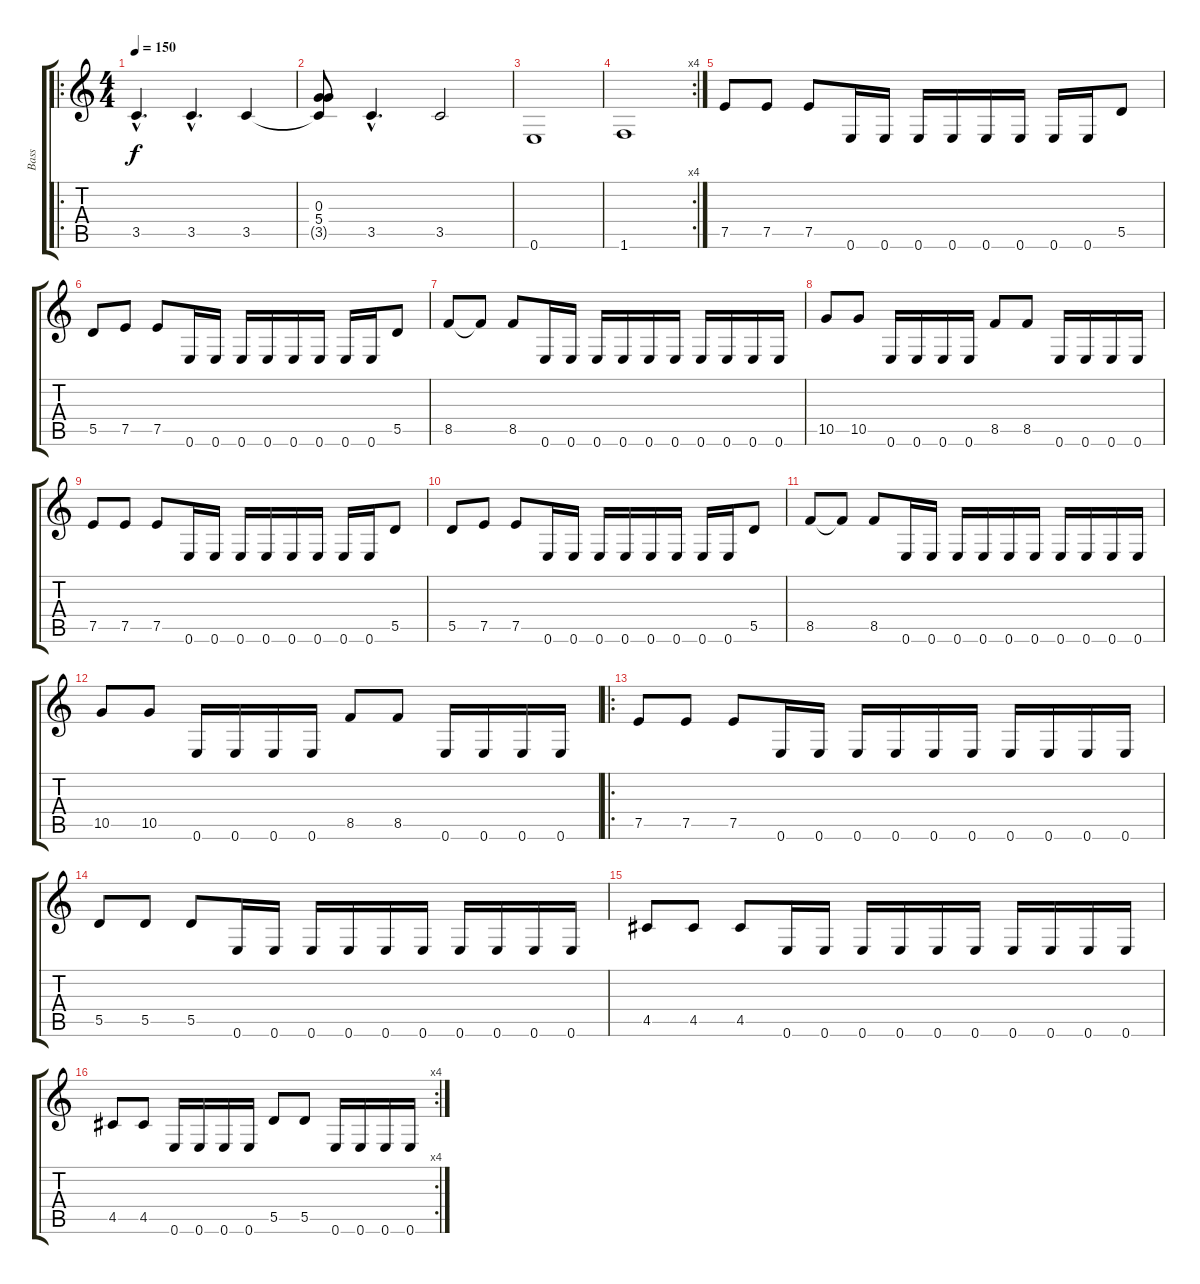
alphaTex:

\track ("Bass" "Bass") {instrument electricbassfinger}
\staff {score tabs}
\tuning (E4 B3 G3 D3 A2 E2) {hide}
\ro
\ts (4 4)
\tempo 150
\clef g2
\ks c
3.5{hac}.4{d dy f instrument electricbassfinger} 3.5{hac}.4{d} 3.5.4 |
(0.3{t} 5.4{t} 3.5{t}).8 3.5{hac}.4{d} 3.5.2 |
0.6.1 |
\rc 4
1.6.1 |
7.5.8 7.5.8 7.5.8 0.6.16 0.6.16 0.6.16 0.6.16 0.6.16 0.6.16 0.6.16 0.6.16 5.5.8 |
5.5.8 7.5.8 7.5.8 0.6.16 0.6.16 0.6.16 0.6.16 0.6.16 0.6.16 0.6.16 0.6.16 5.5.8 |
8.5.8 8.5{t}.8 8.5.8 0.6.16 0.6.16 0.6.16 0.6.16 0.6.16 0.6.16 0.6.16 0.6.16 0.6.16 0.6.16 |
10.5.8 10.5.8 0.6.16 0.6.16 0.6.16 0.6.16 8.5.8 8.5.8 0.6.16 0.6.16 0.6.16 0.6.16 |
7.5.8 7.5.8 7.5.8 0.6.16 0.6.16 0.6.16 0.6.16 0.6.16 0.6.16 0.6.16 0.6.16 5.5.8 |
5.5.8 7.5.8 7.5.8 0.6.16 0.6.16 0.6.16 0.6.16 0.6.16 0.6.16 0.6.16 0.6.16 5.5.8 |
8.5.8 8.5{t}.8 8.5.8 0.6.16 0.6.16 0.6.16 0.6.16 0.6.16 0.6.16 0.6.16 0.6.16 0.6.16 0.6.16 |
10.5.8 10.5.8 0.6.16 0.6.16 0.6.16 0.6.16 8.5.8 8.5.8 0.6.16 0.6.16 0.6.16 0.6.16 |
\ro
7.5.8 7.5.8 7.5.8 0.6.16 0.6.16 0.6.16 0.6.16 0.6.16 0.6.16 0.6.16 0.6.16 0.6.16 0.6.16 |
5.5.8 5.5.8 5.5.8 0.6.16 0.6.16 0.6.16 0.6.16 0.6.16 0.6.16 0.6.16 0.6.16 0.6.16 0.6.16 |
4.5.8 4.5.8 4.5.8 0.6.16 0.6.16 0.6.16 0.6.16 0.6.16 0.6.16 0.6.16 0.6.16 0.6.16 0.6.16 |
\rc 4
4.5.8 4.5.8 0.6.16 0.6.16 0.6.16 0.6.16 5.5.8 5.5.8 0.6.16 0.6.16 0.6.16 0.6.16
